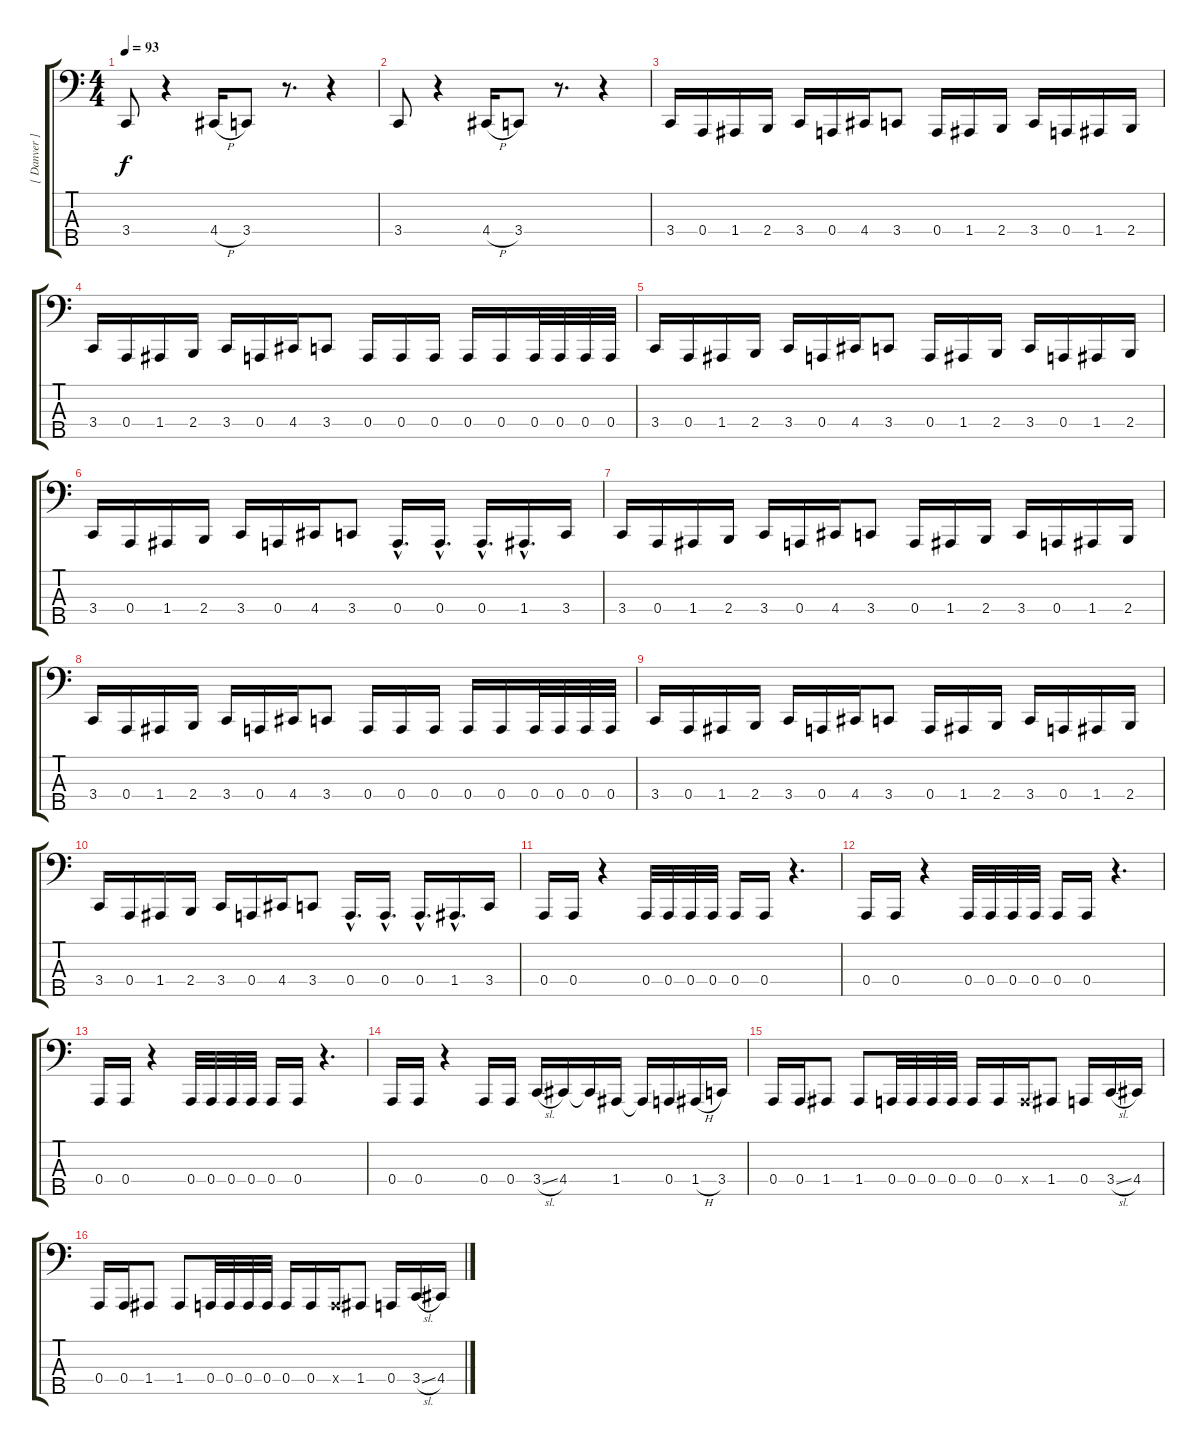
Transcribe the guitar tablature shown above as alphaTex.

\track ("[ Danver ]" "[ Danver ]") {instrument electricbasspick}
\staff {score tabs}
\tuning (D2 A1 E1 A0 E0) {hide}
\ts (4 4)
\tempo 93
\clef f4
\ks c
3.4.8{dy f} r.4 4.4{h}.16 3.4.8 r.8{d} r.4 |
3.4.8 r.4 4.4{h}.16 3.4.8 r.8{d} r.4 |
3.4.16 0.4.16 1.4.16 2.4.16 3.4.16 0.4.16 4.4.16 3.4.8 0.4.16 1.4.16 2.4.16 3.4.16 0.4.16 1.4.16 2.4.16 |
3.4.16 0.4.16 1.4.16 2.4.16 3.4.16 0.4.16 4.4.16 3.4.8 0.4.16 0.4.16 0.4.16 0.4.16 0.4.16 0.4.32 0.4.32 0.4.32 0.4.32 |
3.4.16 0.4.16 1.4.16 2.4.16 3.4.16 0.4.16 4.4.16 3.4.8 0.4.16 1.4.16 2.4.16 3.4.16 0.4.16 1.4.16 2.4.16 |
3.4.16 0.4.16 1.4.16 2.4.16 3.4.16 0.4.16 4.4.16 3.4.8 0.4{hac}.16{d} 0.4{hac}.16{d} 0.4{hac}.16{d} 1.4{hac}.16{d} 3.4.16 |
3.4.16 0.4.16 1.4.16 2.4.16 3.4.16 0.4.16 4.4.16 3.4.8 0.4.16 1.4.16 2.4.16 3.4.16 0.4.16 1.4.16 2.4.16 |
3.4.16 0.4.16 1.4.16 2.4.16 3.4.16 0.4.16 4.4.16 3.4.8 0.4.16 0.4.16 0.4.16 0.4.16 0.4.16 0.4.32 0.4.32 0.4.32 0.4.32 |
3.4.16 0.4.16 1.4.16 2.4.16 3.4.16 0.4.16 4.4.16 3.4.8 0.4.16 1.4.16 2.4.16 3.4.16 0.4.16 1.4.16 2.4.16 |
3.4.16 0.4.16 1.4.16 2.4.16 3.4.16 0.4.16 4.4.16 3.4.8 0.4{hac}.16{d} 0.4{hac}.16{d} 0.4{hac}.16{d} 1.4{hac}.16{d} 3.4.16 |
0.4.16 0.4.16 r.4 0.4.32 0.4.32 0.4.32 0.4.32 0.4.16 0.4.16 r.4{d} |
0.4.16 0.4.16 r.4 0.4.32 0.4.32 0.4.32 0.4.32 0.4.16 0.4.16 r.4{d} |
0.4.16 0.4.16 r.4 0.4.32 0.4.32 0.4.32 0.4.32 0.4.16 0.4.16 r.4{d} |
0.4.16 0.4.16 r.4 0.4.16 0.4.16 3.4{sl}.16 4.4.16 4.4{t}.16 1.4.16 1.4{t}.16 0.4.16 1.4{h}.16 3.4.16 |
0.4.16 0.4.16 1.4.8 1.4.8 0.4.32 0.4.32 0.4.32 0.4.32 0.4.16 0.4.16 0.4{x}.16 1.4.8 0.4.16 3.4{sl}.16 4.4.16 |
0.4.16 0.4.16 1.4.8 1.4.8 0.4.32 0.4.32 0.4.32 0.4.32 0.4.16 0.4.16 0.4{x}.16 1.4.8 0.4.16 3.4{sl}.16 4.4.16
